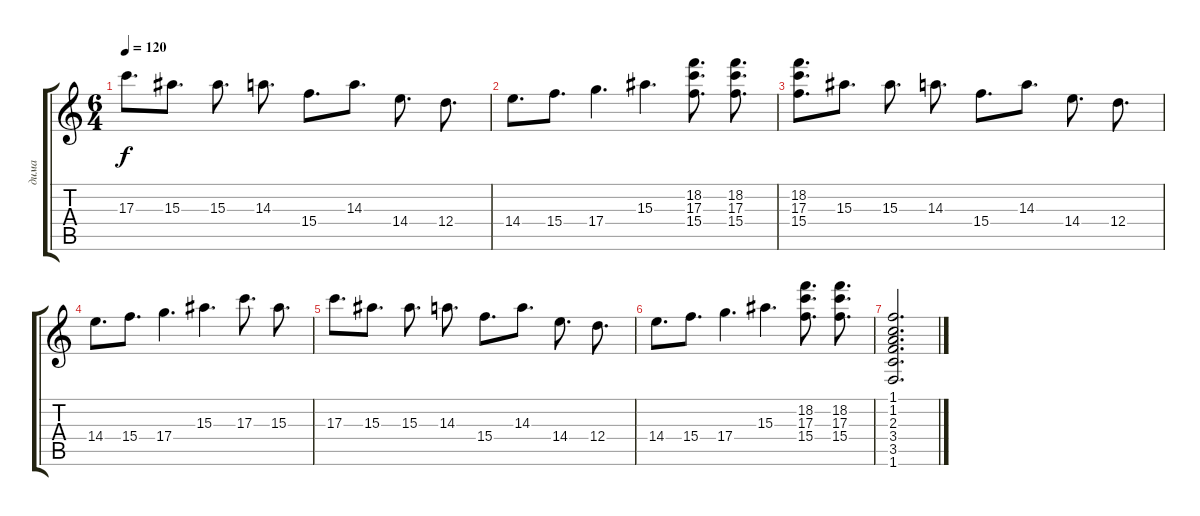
\track ("дима" "дима") {instrument acousticguitarsteel}
\staff {score tabs}
\tuning (E4 B3 G3 D3 A2 E2) {hide}
\ts (6 4)
\tempo 120
\clef g2
\ks c
17.3.8{d dy f} 15.3.8{d} 15.3.8{d} 14.3.8{d} 15.4.8{d} 14.3.8{d} 14.4.8{d} 12.4.8{d} |
14.4.8{d} 15.4.8{d} 17.4.4{d} 15.3.4{d} (18.2 17.3 15.4).8{d} (18.2 17.3 15.4).8{d} |
(18.2 17.3 15.4).8{d} 15.3.8{d} 15.3.8{d} 14.3.8{d} 15.4.8{d} 14.3.8{d} 14.4.8{d} 12.4.8{d} |
14.4.8{d} 15.4.8{d} 17.4.4{d} 15.3.4{d} 17.3.8{d} 15.3.8{d} |
17.3.8{d} 15.3.8{d} 15.3.8{d} 14.3.8{d} 15.4.8{d} 14.3.8{d} 14.4.8{d} 12.4.8{d} |
14.4.8{d} 15.4.8{d} 17.4.4{d} 15.3.4{d} (18.2 17.3 15.4).8{d} (18.2 17.3 15.4).8{d} |
(1.1 1.2 2.3 3.4 3.5 1.6).2{d}
